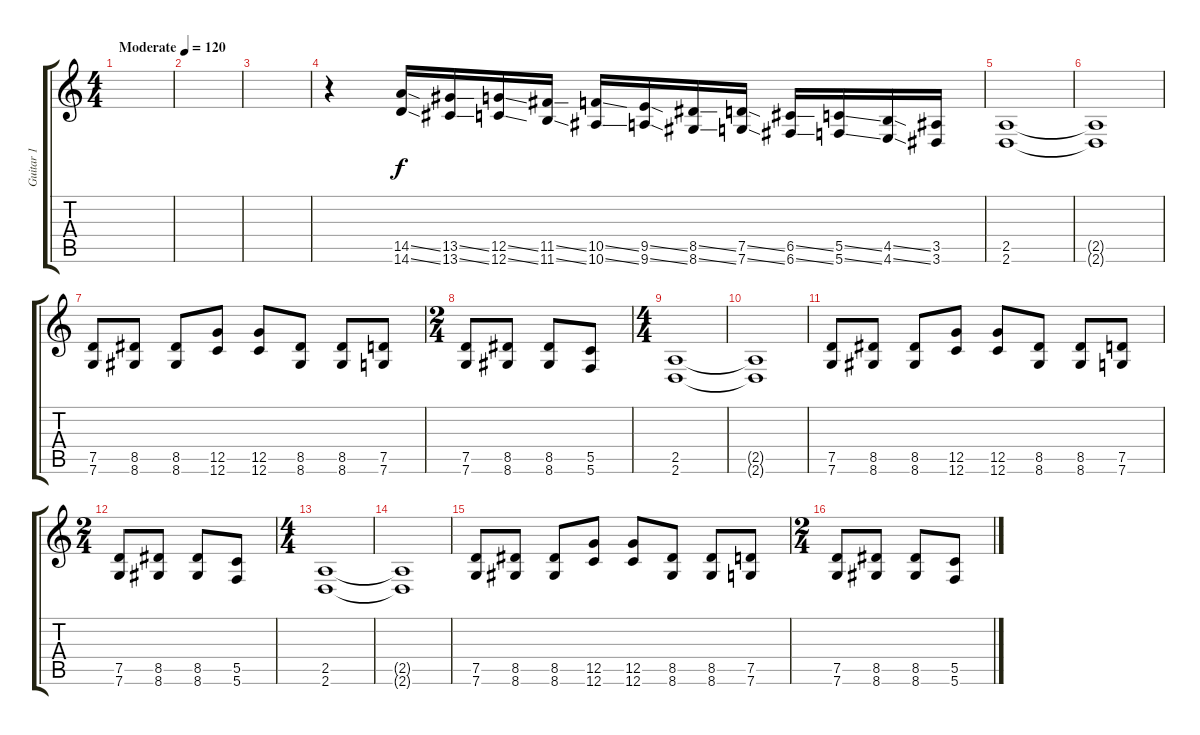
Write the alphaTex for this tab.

\track ("Guitar 1" "Guitar 1") {instrument distortionguitar}
\staff {score tabs}
\tuning (D4 A3 F3 C3 G2 C2) {hide}
\ts (4 4)
\tempo (120 "Moderate")
\clef g2
\ks c
|
|
|
r.4 (14.5{ss} 14.6{ss}).16{instrument guitarfretnoise} (13.5{ss} 13.6{ss}).16 (12.5{ss} 12.6{ss}).16 (11.5{ss} 11.6{ss}).16 (10.5{ss} 10.6{ss}).16 (9.5{ss} 9.6{ss}).16 (8.5{ss} 8.6{ss}).16 (7.5{ss} 7.6{ss}).16 (6.5{ss} 6.6{ss}).16 (5.5{ss} 5.6{ss}).16 (4.5{ss} 4.6{ss}).16 (3.5 3.6).16 |
(2.5 2.6).1{instrument distortionguitar} |
(2.5{t} 2.6{t}).1 |
(7.5 7.6).8 (8.5 8.6).8 (8.5 8.6).8 (12.5 12.6).8 (12.5 12.6).8 (8.5 8.6).8 (8.5 8.6).8 (7.5 7.6).8 |
\ts (2 4)
(7.5 7.6).8 (8.5 8.6).8 (8.5 8.6).8 (5.5 5.6).8 |
\ts (4 4)
(2.5 2.6).1 |
(2.5{t} 2.6{t}).1 |
(7.5 7.6).8 (8.5 8.6).8 (8.5 8.6).8 (12.5 12.6).8 (12.5 12.6).8 (8.5 8.6).8 (8.5 8.6).8 (7.5 7.6).8 |
\ts (2 4)
(7.5 7.6).8 (8.5 8.6).8 (8.5 8.6).8 (5.5 5.6).8 |
\ts (4 4)
(2.5 2.6).1 |
(2.5{t} 2.6{t}).1 |
(7.5 7.6).8 (8.5 8.6).8 (8.5 8.6).8 (12.5 12.6).8 (12.5 12.6).8 (8.5 8.6).8 (8.5 8.6).8 (7.5 7.6).8 |
\ts (2 4)
(7.5 7.6).8 (8.5 8.6).8 (8.5 8.6).8 (5.5 5.6).8
